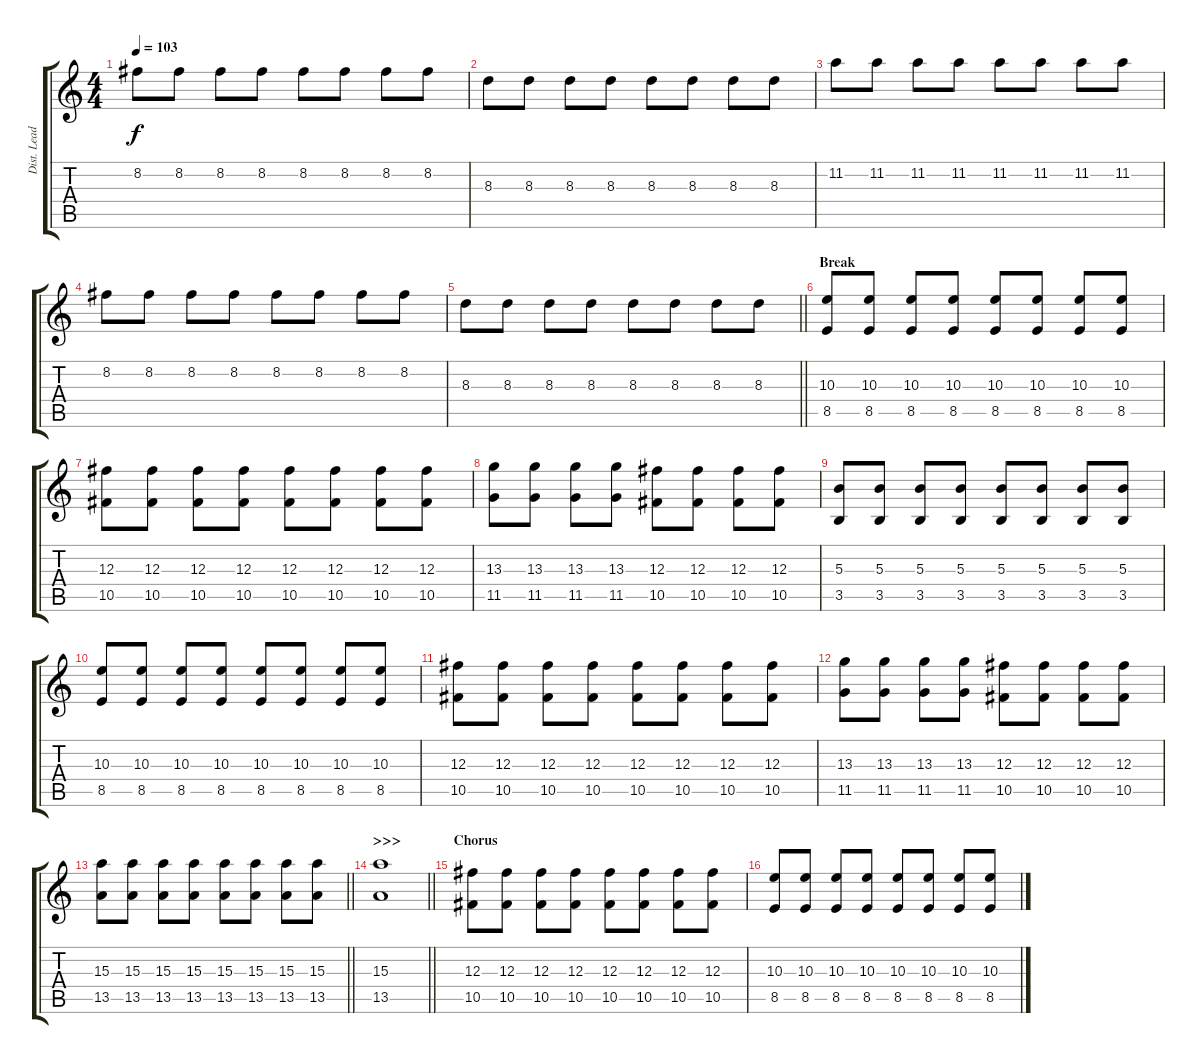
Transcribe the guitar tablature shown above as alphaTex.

\track ("Dist. Lead Guitar" "Dist. Lead") {instrument distortionguitar}
\staff {score tabs}
\tuning (Eb4 Bb3 Gb3 Db3 Ab2 Db2) {hide}
\ts (4 4)
\tempo 103
\clef g2
\ks c
8.2.8{dy f} 8.2.8 8.2.8 8.2.8 8.2.8 8.2.8 8.2.8 8.2.8 |
8.3.8 8.3.8 8.3.8 8.3.8 8.3.8 8.3.8 8.3.8 8.3.8 |
11.2.8 11.2.8 11.2.8 11.2.8 11.2.8 11.2.8 11.2.8 11.2.8 |
8.2.8 8.2.8 8.2.8 8.2.8 8.2.8 8.2.8 8.2.8 8.2.8 |
\barLineRight lightlight
8.3.8 8.3.8 8.3.8 8.3.8 8.3.8 8.3.8 8.3.8 8.3.8 |
\section ("" "Break")
(10.3 8.5).8{volume 12} (10.3 8.5).8 (10.3 8.5).8 (10.3 8.5).8 (10.3 8.5).8 (10.3 8.5).8 (10.3 8.5).8 (10.3 8.5).8 |
(12.3 10.5).8 (12.3 10.5).8 (12.3 10.5).8 (12.3 10.5).8 (12.3 10.5).8 (12.3 10.5).8 (12.3 10.5).8 (12.3 10.5).8 |
(13.3 11.5).8 (13.3 11.5).8 (13.3 11.5).8 (13.3 11.5).8 (12.3 10.5).8 (12.3 10.5).8 (12.3 10.5).8 (12.3 10.5).8 |
(5.3 3.5).8 (5.3 3.5).8 (5.3 3.5).8 (5.3 3.5).8 (5.3 3.5).8 (5.3 3.5).8 (5.3 3.5).8 (5.3 3.5).8 |
(10.3 8.5).8 (10.3 8.5).8 (10.3 8.5).8 (10.3 8.5).8 (10.3 8.5).8 (10.3 8.5).8 (10.3 8.5).8 (10.3 8.5).8 |
(12.3 10.5).8 (12.3 10.5).8 (12.3 10.5).8 (12.3 10.5).8 (12.3 10.5).8 (12.3 10.5).8 (12.3 10.5).8 (12.3 10.5).8 |
(13.3 11.5).8 (13.3 11.5).8 (13.3 11.5).8 (13.3 11.5).8 (12.3 10.5).8 (12.3 10.5).8 (12.3 10.5).8 (12.3 10.5).8 |
\barLineRight lightlight
(15.3 13.5).8 (15.3 13.5).8 (15.3 13.5).8 (15.3 13.5).8 (15.3 13.5).8 (15.3 13.5).8 (15.3 13.5).8 (15.3 13.5).8 |
\section ("" ">>>")
\barLineRight lightlight
(15.3 13.5).1 |
\section ("" "Chorus")
(12.3 10.5).8{volume 11} (12.3 10.5).8 (12.3 10.5).8 (12.3 10.5).8 (12.3 10.5).8 (12.3 10.5).8 (12.3 10.5).8 (12.3 10.5).8 |
(10.3 8.5).8 (10.3 8.5).8 (10.3 8.5).8 (10.3 8.5).8 (10.3 8.5).8 (10.3 8.5).8 (10.3 8.5).8 (10.3 8.5).8
